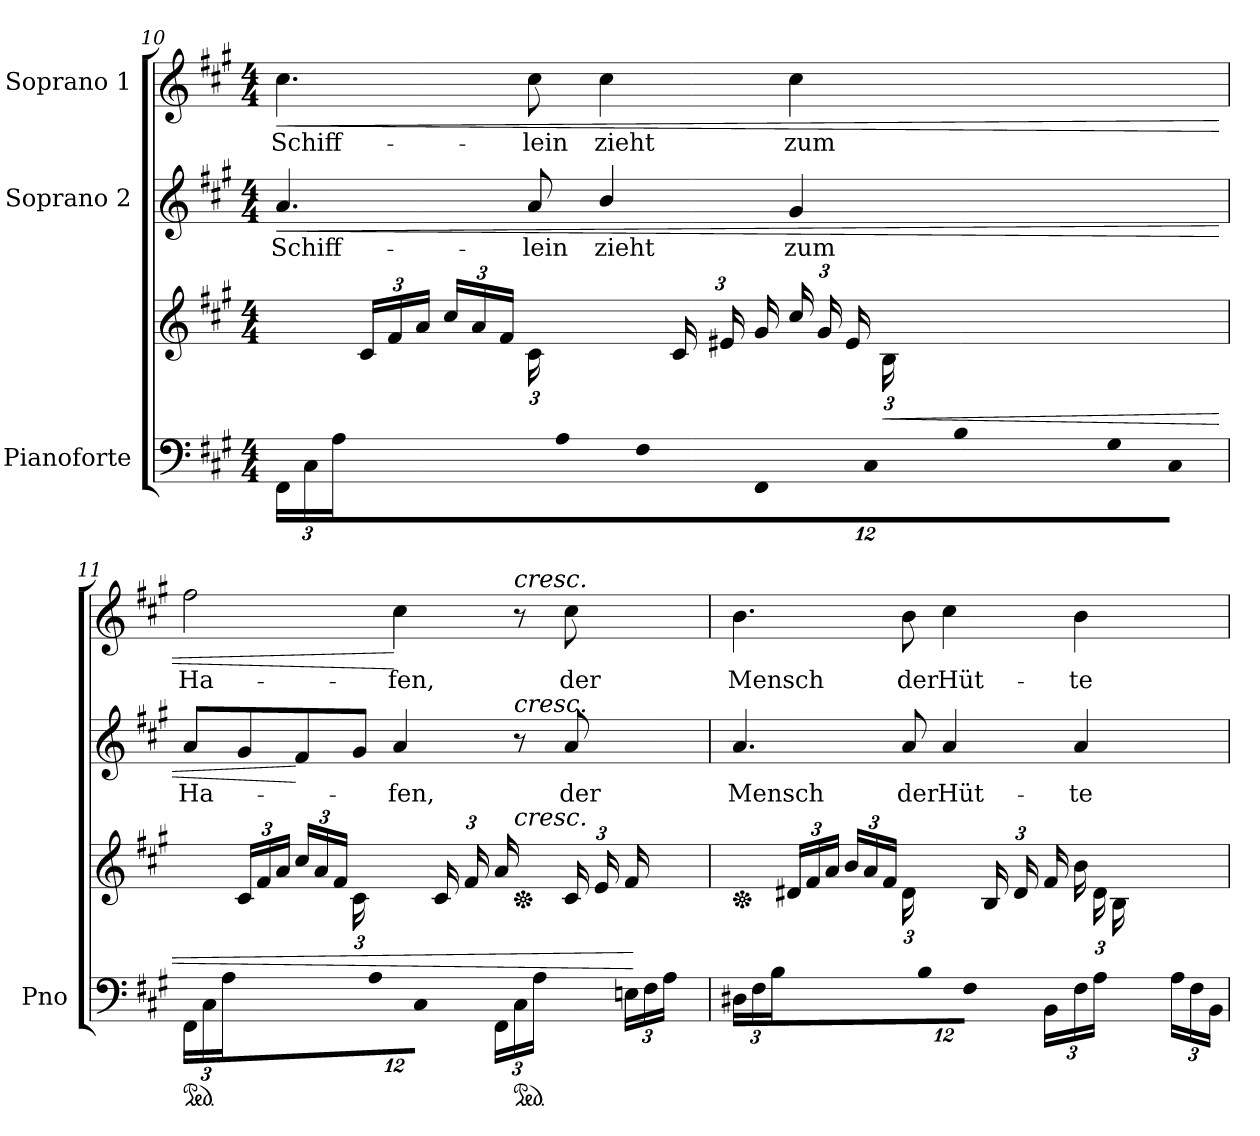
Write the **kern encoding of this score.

**kern	**kern	**dynam	**kern	**text	**dynam	**kern	**text	**dynam
*part3	*part3	*part3	*part2	*part2	*part2	*part1	*part1	*part1
*staff4	*staff3	*staff3/4	*staff2	*staff2	*staff2	*staff1	*staff1	*staff1
*I"Pianoforte	*	*	*I"Soprano 2	*	*	*I"Soprano 1	*	*
*I'Pno	*	*	*	*	*	*	*	*
*clefF4	*clefG2	*	*clefG2	*	*	*clefG2	*	*
*k[f#c#g#]	*k[f#c#g#]	*	*k[f#c#g#]	*	*	*k[f#c#g#]	*	*
*M4/4	*M4/4	*	*M4/4	*	*	*M4/4	*	*
*Xbrackettup	*	*	*	*	*	*	*	*
=10	=10	=10	=10	=10	=10	=10	=10	=10
*^	*	*	*	*	*	*	*	*
!	!	!	!	!	!LO:LY:b	!LO:HP:b	!	!LO:LY:b	!LO:HP:b
24FF#\LL	1rGGyy	8ryy	.	4.a/	Schiff-	<	4.cc#\	Schiff-	<
24C#\	.	.	.	.	.	.	.	.	.
24A\JJ	.	.	.	.	.	.	.	.	.
*	*	*Xbrackettup	*	*	*	*	*	*	*
24%7ryy	.	24c#/LL	.	.	.	.	.	.	.
.	.	24f#/	.	.	.	.	.	.	.
.	.	24a/JJ	.	.	.	.	.	.	.
.	.	24cc#/LL	.	.	.	.	.	.	.
.	.	24a/	.	.	.	.	.	.	.
.	.	24f#/JJ	.	.	.	.	.	.	.
!	!	!	!	!	!LO:LY:b	!	!	!LO:LY:b	!
.	.	24c#\LL	.	8a/	-lein	.	8cc#\	-lein	.
24A/	.	24%5ryy	.	.	.	.	.	.	.
24F#/JJ	.	.	.	.	.	.	.	.	.
!	!	!	!	!	!LO:LY:b	!	!	!LO:LY:b	!
24FF#\LL	.	.	.	4b/	zieht	.	4cc#\	zieht	.
24C#\	.	.	.	.	.	.	.	.	.
24B\JJ	.	.	.	.	.	.	.	.	.
24%7ryy	.	24c#/LL	.	.	.	.	.	.	.
.	.	24e#X/	.	.	.	.	.	.	.
.	.	24g#/JJ	.	.	.	.	.	.	.
!	!	!	!	!	!LO:LY:b	!	!	!LO:LY:b	!
.	.	24cc#/LL	.	4g#/	zum	.	4cc#\	zum	.
.	.	24g#/	.	.	.	.	.	.	.
.	.	24e#/JJ	.	.	.	.	.	.	.
!	!	!	!LO:HP:b	!	!	!	!	!	!
.	.	24B\LL	<	.	.	.	.	.	.
24G#/	.	12ryy	.	.	.	.	.	.	.
24C#/JJ	.	.	.	.	.	.	.	.	.
!!LO:LB:g=z
=11	=11	=11	=11	=11	=11	=11	=11	=11	=11
*ped	*	*	*	*	*	*	*	*	*
!	!	!	!	!	!LO:LY:b	!	!	!LO:LY:b	!
24FF#\LL	1rGGyy	8ryy	.	8a/L	Ha-	.	2ff#\	Ha-	.
24C#\	.	.	.	.	.	.	.	.	.
24A\JJ	.	.	.	.	.	.	.	.	.
24%7ryy	.	24c#/LL	.	8g#/	.	.	.	.	.
.	.	24f#/	.	.	.	.	.	.	.
.	.	24a/JJ	.	.	.	.	.	.	.
.	.	24cc#/LL	.	8f#/	.	[	.	.	.
.	.	24a/	.	.	.	.	.	.	.
.	.	24f#/JJ	.	.	.	.	.	.	.
.	.	24c#\LL	.	8g#/J	.	.	.	.	.
24A\	.	24%5ryy	.	.	.	.	.	.	.
24C#\JJ	.	.	.	.	.	.	.	.	.
!	!	!	!	!	!LO:LY:b	!	!	!LO:LY:b	!
24FF#\LL	.	.	.	4a/	-fen,	.	4cc#\	-fen,	[
24C#\	.	.	.	.	.	.	.	.	.
24A\JJ	.	.	.	.	.	.	.	.	.
8ryy	.	24c#/LL	.	.	.	.	.	.	.
.	.	24f#/	.	.	.	.	.	.	.
.	.	24a/JJ	.	.	.	.	.	.	.
*ped	*	*	*	*	*	*	*	*	*
*	*	*Xped	*	*	*	*	*	*	*
!	!	!	!	!	!	!	!LO:TX:a:i:t=cresc.	!	!
!	!	!	!	!LO:TX:a:i:t=cresc.	!	!	!	!	!
!	!	!LO:TX:a:i:t=cresc.	!	!	!	!	!	!	!
24En\LL	.	8ryy	.	8r	.	.	8r	.	.
24F#\	.	.	.	.	.	.	.	.	.
24A\JJ	.	.	.	.	.	.	.	.	.
!	!	!	!	!	!LO:LY:b	!	!	!LO:LY:b	!
8ryy	.	24c#/LL	.	8a/	der	.	8cc#\	der	.
.	.	24e/	.	.	.	.	.	.	.
.	.	24f#/JJ	.	.	.	.	.	.	.
*v	*v	*	*	*	*	*	*	*	*
.	.	[	.	.	.	.	.	.
=12	=12	=12	=12	=12	=12	=12	=12	=12
*^	*	*	*	*	*	*	*	*
*	*	*Xped	*	*	*	*	*	*	*
!	!	!	!	!	!LO:LY:b	!	!	!LO:LY:b	!
24D#X\LL	1rEEyy	8ryy	.	4.a/	Mensch	.	4.b\	Mensch	.
24F#\	.	.	.	.	.	.	.	.	.
24B\JJ	.	.	.	.	.	.	.	.	.
24%7ryy	.	24d#X/LL	.	.	.	.	.	.	.
.	.	24f#/	.	.	.	.	.	.	.
.	.	24a/JJ	.	.	.	.	.	.	.
.	.	24b/LL	.	.	.	.	.	.	.
.	.	24a/	.	.	.	.	.	.	.
.	.	24f#/JJ	.	.	.	.	.	.	.
!	!	!	!	!	!LO:LY:b	!	!	!LO:LY:b	!
.	.	24d#\LL	.	8a/	der	.	8b\	der	.
24B/	.	24%5ryy	.	.	.	.	.	.	.
24F#/JJ	.	.	.	.	.	.	.	.	.
!	!	!	!	!	!LO:LY:b	!	!	!LO:LY:b	!
24BB\LL	.	.	.	4a/	Hüt-	.	4cc#\	Hüt-	.
24F#\	.	.	.	.	.	.	.	.	.
24A\JJ	.	.	.	.	.	.	.	.	.
4ryy	.	24B/LL	.	.	.	.	.	.	.
.	.	24d#/	.	.	.	.	.	.	.
.	.	24f#/JJ	.	.	.	.	.	.	.
!	!	!	!	!	!LO:LY:b	!	!	!LO:LY:b	!
.	.	24b\LL	.	4a/	-te	.	4b\	-te	.
.	.	24d#\	.	.	.	.	.	.	.
.	.	24B\JJ	.	.	.	.	.	.	.
24A\LL	.	8ryy	.	.	.	.	.	.	.
24F#\	.	.	.	.	.	.	.	.	.
24BB\JJ	.	.	.	.	.	.	.	.	.
*v	*v	*	*	*	*	*	*	*	*
=	=	=	=	=	=	=	=	=
*-	*-	*-	*-	*-	*-	*-	*-	*-
